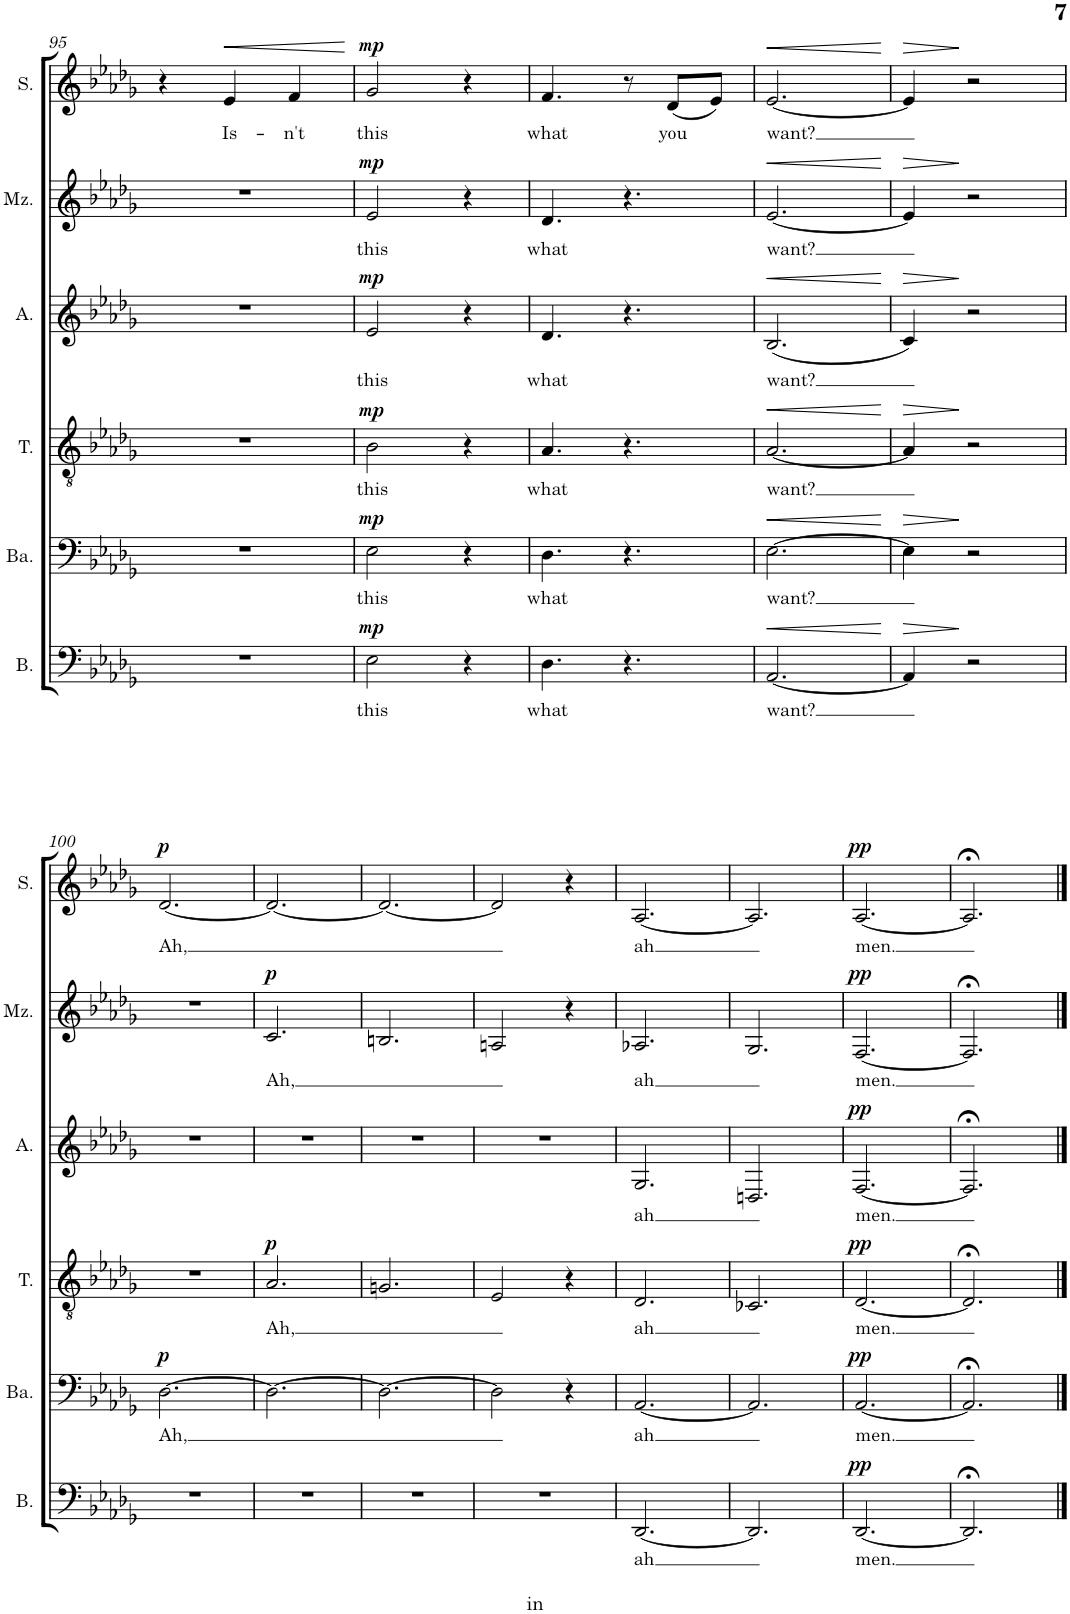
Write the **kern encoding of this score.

**kern	**text	**dynam	**kern	**text	**dynam	**kern	**text	**dynam	**kern	**text	**dynam	**kern	**text	**dynam	**kern	**text	**dynam
*part6	*part6	*part6	*part5	*part5	*part5	*part4	*part4	*part4	*part3	*part3	*part3	*part2	*part2	*part2	*part1	*part1	*part1
*staff6	*staff6	*staff6	*staff5	*staff5	*staff5	*staff4	*staff4	*staff4	*staff3	*staff3	*staff3	*staff2	*staff2	*staff2	*staff1	*staff1	*staff1
*I"Bass	*	*	*I"Baritone	*	*	*I"Tenor	*	*	*I"Alto	*	*	*I"Mezzo-soprano	*	*	*I"Soprano	*	*
*I'B.	*	*	*I'Ba.	*	*	*I'T.	*	*	*I'A.	*	*	*I'Mz.	*	*	*I'S.	*	*
!!LO:PB:g=z
*clefF4	*	*	*clefF4	*	*	*clefGv2	*	*	*clefG2	*	*	*clefG2	*	*	*clefG2	*	*
*k[b-e-a-d-g-]	*	*	*k[b-e-a-d-g-]	*	*	*k[b-e-a-d-g-]	*	*	*k[b-e-a-d-g-]	*	*	*k[b-e-a-d-g-]	*	*	*k[b-e-a-d-g-]	*	*
*M3/4	*	*	*M3/4	*	*	*M3/4	*	*	*M3/4	*	*	*M3/4	*	*	*M3/4	*	*
=95	=95	=95	=95	=95	=95	=95	=95	=95	=95	=95	=95	=95	=95	=95	=95	=95	=95
2.r	.	.	2.r	.	.	2.r	.	.	2.r	.	.	2.r	.	.	4r	.	.
!	!	!	!	!	!	!	!	!	!	!	!	!	!	!	!	!LO:LY:b	!LO:HP:b
.	.	.	.	.	.	.	.	.	.	.	.	.	.	.	4e-/	Is-	<
!	!	!	!	!	!	!	!	!	!	!	!	!	!	!	!	!LO:LY:b	!
.	.	.	.	.	.	.	.	.	.	.	.	.	.	.	4f/	-n't	.
.	.	.	.	.	.	.	.	.	.	.	.	.	.	.	.	.	[
=96	=96	=96	=96	=96	=96	=96	=96	=96	=96	=96	=96	=96	=96	=96	=96	=96	=96
!	!LO:LY:b	!LO:DY:a	!	!LO:LY:b	!LO:DY:a	!	!LO:LY:b	!LO:DY:a	!	!LO:LY:b	!LO:DY:a	!	!LO:LY:b	!LO:DY:a	!	!LO:LY:b	!LO:DY:a
2E-\	this	mp	2E-\	this	mp	2B-\	this	mp	2e-/	this	mp	2e-/	this	mp	2g-/	this	mp
4r	.	.	4r	.	.	4r	.	.	4r	.	.	4r	.	.	4r	.	.
=97	=97	=97	=97	=97	=97	=97	=97	=97	=97	=97	=97	=97	=97	=97	=97	=97	=97
!	!LO:LY:b	!	!	!LO:LY:b	!	!	!LO:LY:b	!	!	!LO:LY:b	!	!	!LO:LY:b	!	!	!LO:LY:b	!
4.D-\	what	.	4.D-\	what	.	4.A-/	what	.	4.d-/	what	.	4.d-/	what	.	4.f/	what	.
4.r	.	.	4.r	.	.	4.r	.	.	4.r	.	.	4.r	.	.	8r	.	.
!	!	!	!	!	!	!	!	!	!	!	!	!	!	!	!	!LO:LY:b	!
.	.	.	.	.	.	.	.	.	.	.	.	.	.	.	(8d-/L	you	.
.	.	.	.	.	.	.	.	.	.	.	.	.	.	.	8e-/J)	.	.
=98	=98	=98	=98	=98	=98	=98	=98	=98	=98	=98	=98	=98	=98	=98	=98	=98	=98
!	!LO:LY:b	!LO:HP:b	!	!LO:LY:b	!LO:HP:b	!	!LO:LY:b	!LO:HP:b	!	!LO:LY:b	!LO:HP:b	!	!LO:LY:b	!LO:HP:b	!	!LO:LY:b	!LO:HP:b
[2.AA-/	want?	<	[2.E-\	want?	<	[2.A-/	want?	<	(2.B-/	want?	<	[2.e-/	want?	<	[2.e-/	want?	<
.	.	[	.	.	[	.	.	[	.	.	[	.	.	[	.	.	[
=99	=99	=99	=99	=99	=99	=99	=99	=99	=99	=99	=99	=99	=99	=99	=99	=99	=99
!	!	!LO:HP:b	!	!	!LO:HP:b	!	!	!LO:HP:b	!	!	!LO:HP:b	!	!	!LO:HP:b	!	!	!LO:HP:b
4AA-/]	.	>	4E-\]	.	>	4A-/]	.	>	4c/)	.	>	4e-/]	.	>	4e-/]	.	>
2r	.	]	2r	.	]	2r	.	]	2r	.	]	2r	.	]	2r	.	]
!!LO:LB:g=z
=100	=100	=100	=100	=100	=100	=100	=100	=100	=100	=100	=100	=100	=100	=100	=100	=100	=100
!	!	!	!	!LO:LY:b	!LO:DY:a	!	!	!	!	!	!	!	!	!	!	!LO:LY:b	!LO:DY:a
2.r	.	.	[2.D-\	Ah,	p	2.r	.	.	2.r	.	.	2.r	.	.	[2.d-/	Ah,	p
=101	=101	=101	=101	=101	=101	=101	=101	=101	=101	=101	=101	=101	=101	=101	=101	=101	=101
!	!	!	!	!	!	!	!LO:LY:b	!LO:DY:a	!	!	!	!	!LO:LY:b	!LO:DY:a	!	!	!
2.r	.	.	2.D-\_	.	.	2.A-/	Ah,	p	2.r	.	.	2.c/	Ah,	p	2.d-/_	.	.
=102	=102	=102	=102	=102	=102	=102	=102	=102	=102	=102	=102	=102	=102	=102	=102	=102	=102
2.r	.	.	2.D-\_	.	.	2.Gn/	.	.	2.r	.	.	2.Bn/	.	.	2.d-/_	.	.
=103	=103	=103	=103	=103	=103	=103	=103	=103	=103	=103	=103	=103	=103	=103	=103	=103	=103
2.r	.	.	2D-\]	.	.	2E-/	.	.	2.r	.	.	2An/	.	.	2d-/]	.	.
.	.	.	4r	.	.	4r	.	.	.	.	.	4r	.	.	4r	.	.
=104	=104	=104	=104	=104	=104	=104	=104	=104	=104	=104	=104	=104	=104	=104	=104	=104	=104
!	!LO:LY:b	!	!	!LO:LY:b	!	!	!LO:LY:b	!	!	!LO:LY:b	!	!	!LO:LY:b	!	!	!LO:LY:b	!
[2.DD-/	ah	.	[2.AA-/	ah	.	2.D-/	ah	.	2.G-/	ah	.	2.A-X/	ah	.	[2.A-/	ah	.
=105	=105	=105	=105	=105	=105	=105	=105	=105	=105	=105	=105	=105	=105	=105	=105	=105	=105
2.DD-/]	.	.	2.AA-/]	.	.	2.C-X/	.	.	2.Dn/	.	.	2.G-/	.	.	2.A-/]	.	.
=106	=106	=106	=106	=106	=106	=106	=106	=106	=106	=106	=106	=106	=106	=106	=106	=106	=106
!	!LO:LY:b	!LO:DY:a	!	!LO:LY:b	!LO:DY:a	!	!LO:LY:b	!LO:DY:a	!	!LO:LY:b	!LO:DY:a	!	!LO:LY:b	!LO:DY:a	!	!LO:LY:b	!LO:DY:a
[2.DD-/	men.	pp	[2.AA-/	men.	pp	[2.D-/	men.	pp	[2.F/	men.	pp	[2.F/	men.	pp	[2.A-/	men.	pp
=107	=107	=107	=107	=107	=107	=107	=107	=107	=107	=107	=107	=107	=107	=107	=107	=107	=107
2.DD-;</]	.	.	2.AA-;</]	.	.	2.D-;</]	.	.	2.F;</]	.	.	2.F;</]	.	.	2.A-;</]	.	.
==	==	==	==	==	==	==	==	==	==	==	==	==	==	==	==	==	==
*-	*-	*-	*-	*-	*-	*-	*-	*-	*-	*-	*-	*-	*-	*-	*-	*-	*-
